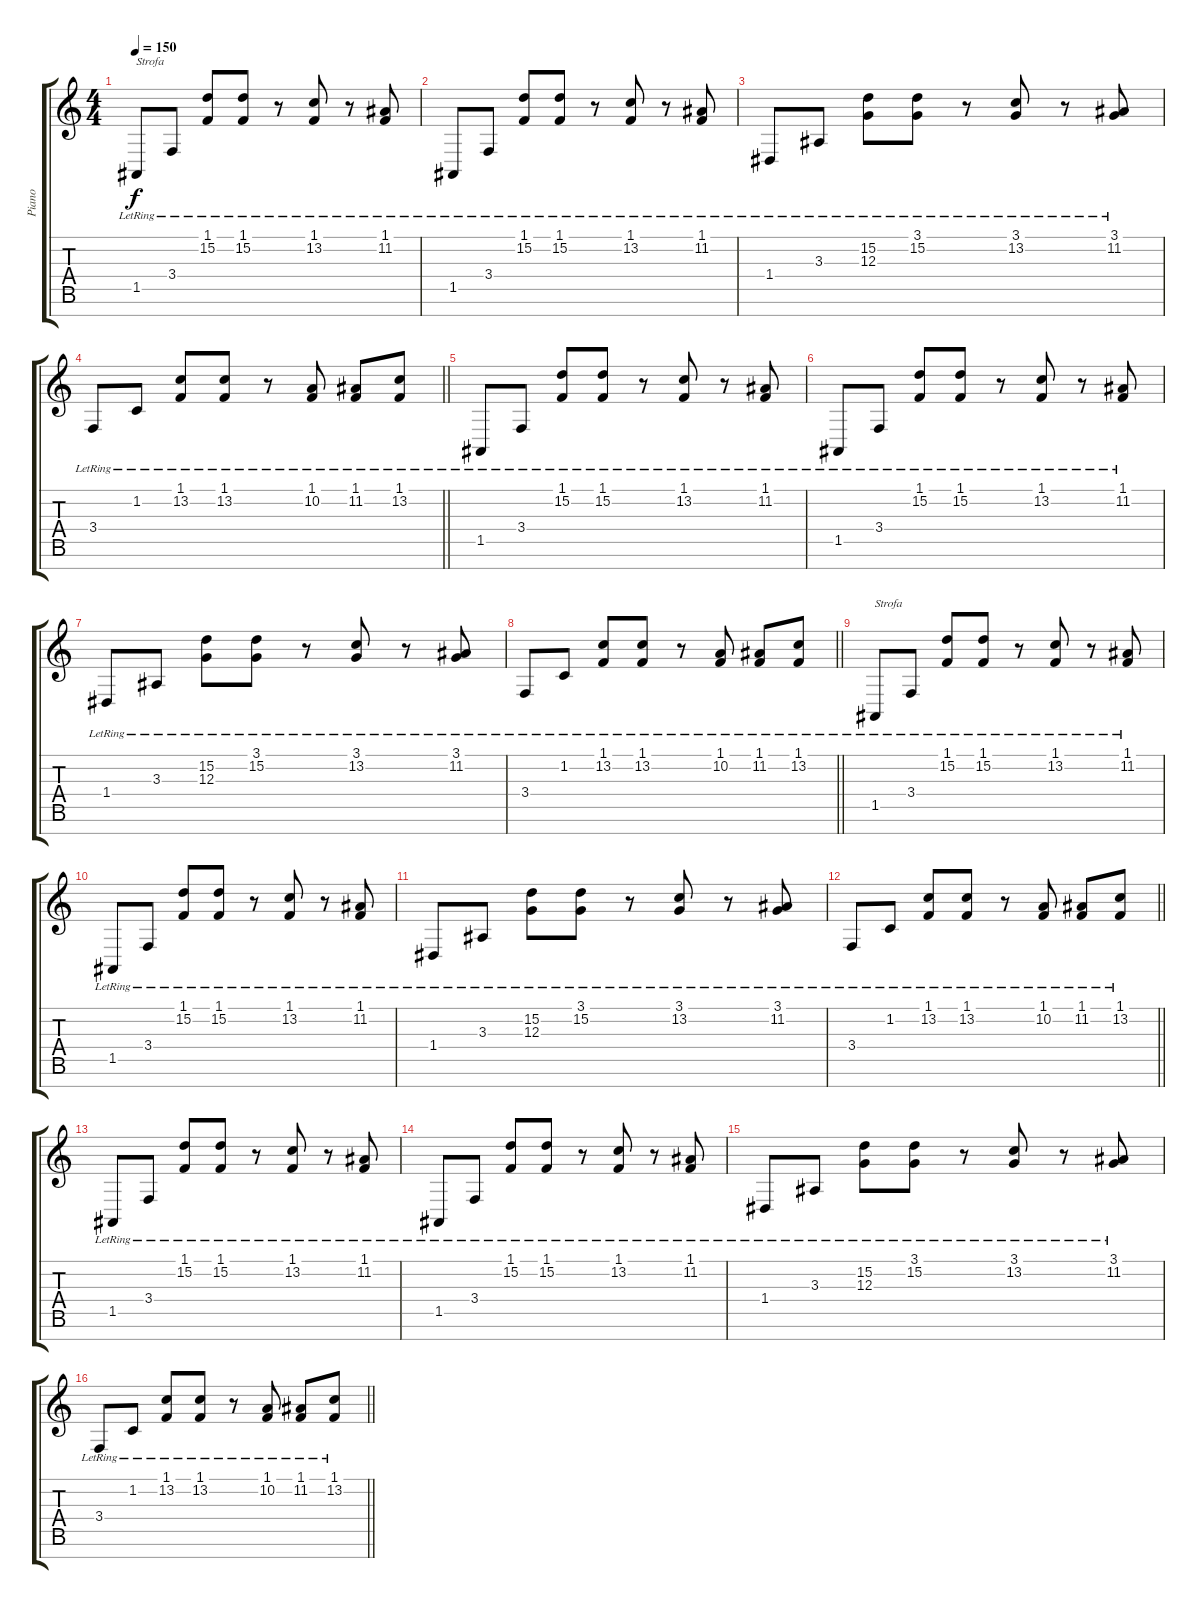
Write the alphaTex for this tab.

\track ("Piano" "Piano") {instrument acousticgrandpiano}
\staff {score tabs}
\tuning (E4 B3 G3 D3 A2 E2 B1) {hide}
\ts (4 4)
\tempo 150
\clef g2
\ks c
1.5{lr}.8{txt "Strofa" dy f} 3.4{lr}.8 (1.1{lr} 15.2{lr}).8 (1.1{lr} 15.2{lr}).8 r.8 (1.1{lr} 13.2{lr}).8 r.8 (1.1{lr} 11.2{lr}).8 |
1.5{lr}.8 3.4{lr}.8 (1.1{lr} 15.2{lr}).8 (1.1{lr} 15.2{lr}).8 r.8 (1.1{lr} 13.2{lr}).8 r.8 (1.1{lr} 11.2{lr}).8 |
1.4{lr}.8 3.3{lr}.8 (15.2{lr} 12.3{lr}).8 (3.1{lr} 15.2{lr}).8 r.8 (3.1{lr} 13.2{lr}).8 r.8 (3.1{lr} 11.2{lr}).8 |
\barLineRight lightlight
3.4{lr}.8 1.2{lr}.8 (1.1{lr} 13.2{lr}).8 (1.1{lr} 13.2{lr}).8 r.8 (1.1{lr} 10.2{lr}).8 (1.1{lr} 11.2{lr}).8 (1.1{lr} 13.2{lr}).8 |
1.5{lr}.8 3.4{lr}.8 (1.1{lr} 15.2{lr}).8 (1.1{lr} 15.2{lr}).8 r.8 (1.1{lr} 13.2{lr}).8 r.8 (1.1{lr} 11.2{lr}).8 |
1.5{lr}.8 3.4{lr}.8 (1.1{lr} 15.2{lr}).8 (1.1{lr} 15.2{lr}).8 r.8 (1.1{lr} 13.2{lr}).8 r.8 (1.1{lr} 11.2{lr}).8 |
1.4{lr}.8 3.3{lr}.8 (15.2{lr} 12.3{lr}).8 (3.1{lr} 15.2{lr}).8 r.8 (3.1{lr} 13.2{lr}).8 r.8 (3.1{lr} 11.2{lr}).8 |
\barLineRight lightlight
3.4{lr}.8 1.2{lr}.8 (1.1{lr} 13.2{lr}).8 (1.1{lr} 13.2{lr}).8 r.8 (1.1{lr} 10.2{lr}).8 (1.1{lr} 11.2{lr}).8 (1.1{lr} 13.2{lr}).8 |
1.5{lr}.8{txt "Strofa"} 3.4{lr}.8 (1.1{lr} 15.2{lr}).8 (1.1{lr} 15.2{lr}).8 r.8 (1.1{lr} 13.2{lr}).8 r.8 (1.1{lr} 11.2{lr}).8 |
1.5{lr}.8 3.4{lr}.8 (1.1{lr} 15.2{lr}).8 (1.1{lr} 15.2{lr}).8 r.8 (1.1{lr} 13.2{lr}).8 r.8 (1.1{lr} 11.2{lr}).8 |
1.4{lr}.8 3.3{lr}.8 (15.2{lr} 12.3{lr}).8 (3.1{lr} 15.2{lr}).8 r.8 (3.1{lr} 13.2{lr}).8 r.8 (3.1{lr} 11.2{lr}).8 |
\barLineRight lightlight
3.4{lr}.8 1.2{lr}.8 (1.1{lr} 13.2{lr}).8 (1.1{lr} 13.2{lr}).8 r.8 (1.1{lr} 10.2{lr}).8 (1.1{lr} 11.2{lr}).8 (1.1{lr} 13.2{lr}).8 |
1.5{lr}.8 3.4{lr}.8 (1.1{lr} 15.2{lr}).8 (1.1{lr} 15.2{lr}).8 r.8 (1.1{lr} 13.2{lr}).8 r.8 (1.1{lr} 11.2{lr}).8 |
1.5{lr}.8 3.4{lr}.8 (1.1{lr} 15.2{lr}).8 (1.1{lr} 15.2{lr}).8 r.8 (1.1{lr} 13.2{lr}).8 r.8 (1.1{lr} 11.2{lr}).8 |
1.4{lr}.8 3.3{lr}.8 (15.2{lr} 12.3{lr}).8 (3.1{lr} 15.2{lr}).8 r.8 (3.1{lr} 13.2{lr}).8 r.8 (3.1{lr} 11.2{lr}).8 |
\barLineRight lightlight
3.4{lr}.8 1.2{lr}.8 (1.1{lr} 13.2{lr}).8 (1.1{lr} 13.2{lr}).8 r.8 (1.1{lr} 10.2{lr}).8 (1.1{lr} 11.2{lr}).8 (1.1{lr} 13.2{lr}).8
